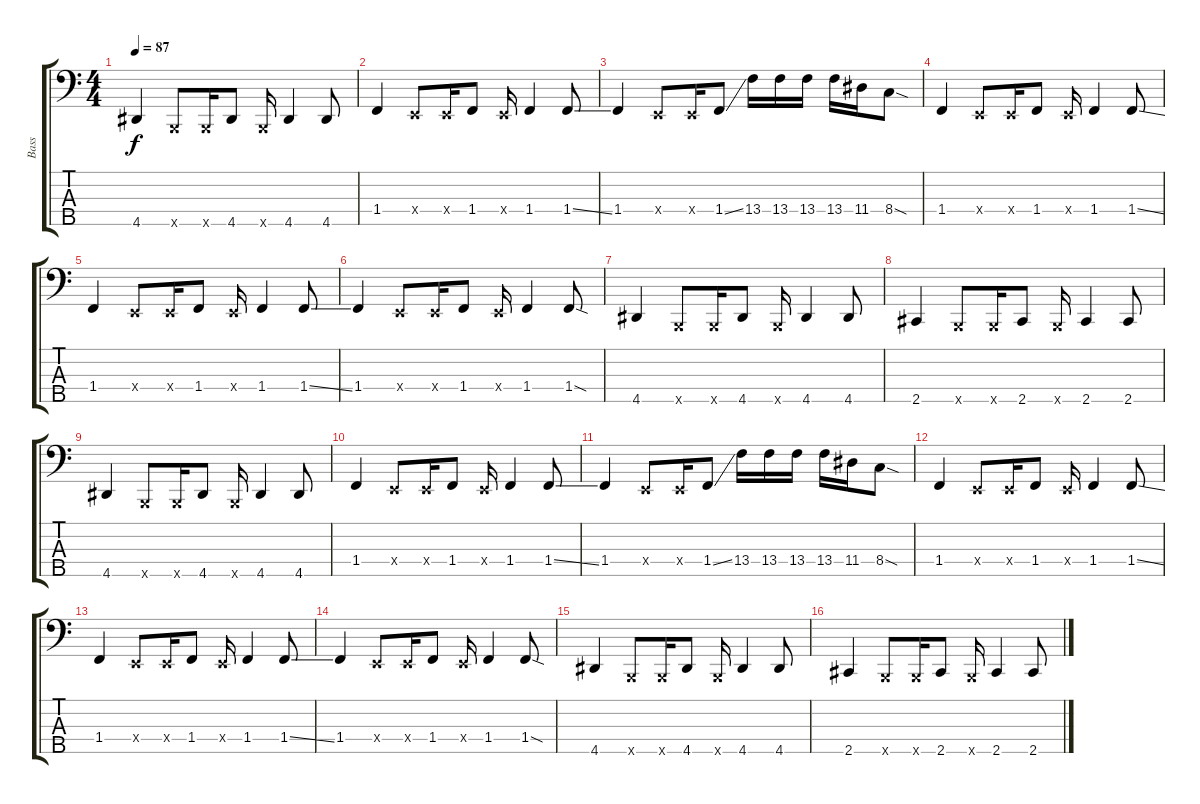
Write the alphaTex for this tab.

\track ("Bass" "Bass") {instrument electricbasspick}
\staff {score tabs}
\tuning (G2 D2 A1 E1 B0) {hide}
\ts (4 4)
\tempo 87
\clef f4
\ks c
4.5.4{dy f} 0.5{x}.8 0.5{x}.16 4.5.8 0.5{x}.16 4.5.4 4.5.8 |
1.4.4 0.4{x}.8 0.4{x}.16 1.4.8 0.4{x}.16 1.4.4 1.4{ss}.8 |
1.4.4 0.4{x}.8 0.4{x}.16 1.4{ss}.8 13.4.16 13.4.16 13.4.16 13.4.16 11.4.16 8.4{sod}.8 |
1.4.4 0.4{x}.8 0.4{x}.16 1.4.8 0.4{x}.16 1.4.4 1.4{ss}.8 |
1.4.4 0.4{x}.8 0.4{x}.16 1.4.8 0.4{x}.16 1.4.4 1.4{ss}.8 |
1.4.4 0.4{x}.8 0.4{x}.16 1.4.8 0.4{x}.16 1.4.4 1.4{sod}.8 |
4.5.4 0.5{x}.8 0.5{x}.16 4.5.8 0.5{x}.16 4.5.4 4.5.8 |
2.5.4 0.5{x}.8 0.5{x}.16 2.5.8 0.5{x}.16 2.5.4 2.5.8 |
4.5.4 0.5{x}.8 0.5{x}.16 4.5.8 0.5{x}.16 4.5.4 4.5.8 |
1.4.4 0.4{x}.8 0.4{x}.16 1.4.8 0.4{x}.16 1.4.4 1.4{ss}.8 |
1.4.4 0.4{x}.8 0.4{x}.16 1.4{ss}.8 13.4.16 13.4.16 13.4.16 13.4.16 11.4.16 8.4{sod}.8 |
1.4.4 0.4{x}.8 0.4{x}.16 1.4.8 0.4{x}.16 1.4.4 1.4{ss}.8 |
1.4.4 0.4{x}.8 0.4{x}.16 1.4.8 0.4{x}.16 1.4.4 1.4{ss}.8 |
1.4.4 0.4{x}.8 0.4{x}.16 1.4.8 0.4{x}.16 1.4.4 1.4{sod}.8 |
4.5.4 0.5{x}.8 0.5{x}.16 4.5.8 0.5{x}.16 4.5.4 4.5.8 |
2.5.4 0.5{x}.8 0.5{x}.16 2.5.8 0.5{x}.16 2.5.4 2.5.8
